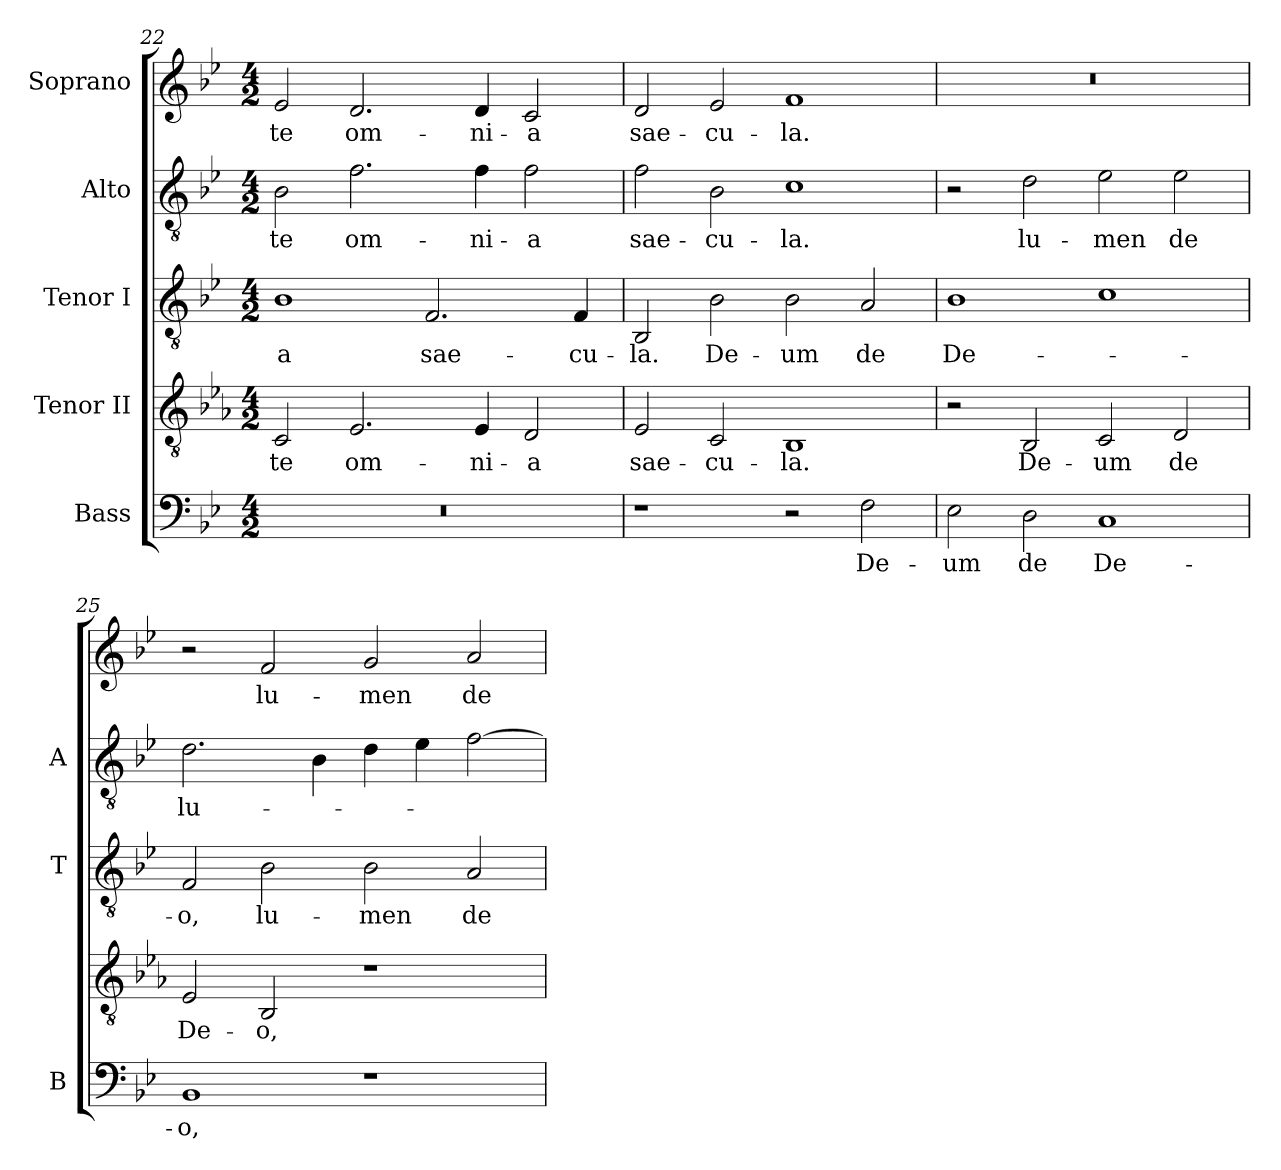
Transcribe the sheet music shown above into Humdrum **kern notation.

**kern	**text	**kern	**text	**kern	**text	**kern	**text	**kern	**text
*part5	*part5	*part4	*part4	*part3	*part3	*part2	*part2	*part1	*part1
*staff5	*staff5	*staff4	*staff4	*staff3	*staff3	*staff2	*staff2	*staff1	*staff1
*I"Bass	*	*I"Tenor II	*	*I"Tenor I	*	*I"Alto	*	*I"Soprano	*
*I'B	*	*	*	*I'T	*	*I'A	*	*	*
*clefF4	*	*clefGv2	*	*clefGv2	*	*clefGv2	*	*clefG2	*
*	*	*ITrd-4c-7	*	*	*	*	*	*	*
*k[b-e-]	*	*k[b-e-]	*	*k[b-e-]	*	*k[b-e-]	*	*k[b-e-]	*
*B-:	*	*B-:	*	*B-:	*	*B-:	*	*B-:	*
*M4/2	*	*M4/2	*	*M4/2	*	*M4/2	*	*M4/2	*
=22	=22	=22	=22	=22	=22	=22	=22	=22	=22
!LO:N:vis=1	!	!	!	!	!	!	!	!	!
!	!	!	!LO:LY:b:color=#000000	!	!	!	!	!	!
!	!	!	!	!	!LO:LY:b:color=#000000	!	!	!	!
!	!	!	!	!	!	!	!LO:LY:b:color=#000000	!	!
!	!	!	!	!	!	!	!	!	!LO:LY:b:color=#000000
0r	.	2Gi/	-te	1B-i	-a	2B-i\	-te	2e-i/	-te
!	!	!	!LO:LY:b:color=#000000	!	!	!	!	!	!
!	!	!	!	!	!	!	!LO:LY:b:color=#000000	!	!
!	!	!	!	!	!	!	!	!	!LO:LY:b:color=#000000
.	.	2.B-i/	om-	.	.	2.fi\	om-	2.di/	om-
!	!	!	!	!	!LO:LY:b:color=#000000	!	!	!	!
.	.	.	.	2.Fi/	sae-	.	.	.	.
!	!	!	!LO:LY:b:color=#000000	!	!	!	!	!	!
!	!	!	!	!	!	!	!LO:LY:b:color=#000000	!	!
!	!	!	!	!	!	!	!	!	!LO:LY:b:color=#000000
.	.	4B-i/	-ni-	.	.	4fi\	-ni-	4di/	-ni-
!	!	!	!LO:LY:b:color=#000000	!	!	!	!	!	!
!	!	!	!	!	!	!	!LO:LY:b:color=#000000	!	!
!	!	!	!	!	!	!	!	!	!LO:LY:b:color=#000000
.	.	2Ai/	-a	.	.	2fi\	-a	2ci/	-a
!	!	!	!	!	!LO:LY:b:color=#000000	!	!	!	!
.	.	.	.	4Fi/	-cu-	.	.	.	.
=23	=23	=23	=23	=23	=23	=23	=23	=23	=23
!	!	!	!LO:LY:b:color=#000000	!	!	!	!	!	!
!	!	!	!	!	!LO:LY:b:color=#000000	!	!	!	!
!	!	!	!	!	!	!	!LO:LY:b:color=#000000	!	!
!	!	!	!	!	!	!	!	!	!LO:LY:b:color=#000000
1r	.	2B-i/	sae-	2BB-i/	-la.	2fi\	sae-	2di/	sae-
!	!	!	!LO:LY:b:color=#000000	!	!	!	!	!	!
!	!	!	!	!	!LO:LY:b:color=#000000	!	!	!	!
!	!	!	!	!	!	!	!LO:LY:b:color=#000000	!	!
!	!	!	!	!	!	!	!	!	!LO:LY:b:color=#000000
.	.	2Gi/	-cu-	2B-i\	De-	2B-i\	-cu-	2e-i/	-cu-
!	!	!	!LO:LY:b:color=#000000	!	!	!	!	!	!
!	!	!	!	!	!LO:LY:b:color=#000000	!	!	!	!
!	!	!	!	!	!	!	!LO:LY:b:color=#000000	!	!
!	!	!	!	!	!	!	!	!	!LO:LY:b:color=#000000
2r	.	1Fi	-la.	2B-i\	-um	1ci	-la.	1fi	-la.
!	!LO:LY:b:color=#000000	!	!	!	!	!	!	!	!
!	!	!	!	!	!LO:LY:b:color=#000000	!	!	!	!
2Fi\	De-	.	.	2Ai/	de	.	.	.	.
=24	=24	=24	=24	=24	=24	=24	=24	=24	=24
!	!LO:LY:b:color=#000000	!	!	!	!	!	!	!	!
!	!	!	!	!	!LO:LY:b:color=#000000	!	!	!LO:N:vis=1	!
2E-i\	-um	2r	.	1B-i	De-	2r	.	0r	.
!	!LO:LY:b:color=#000000	!	!	!	!	!	!	!	!
!	!	!	!LO:LY:b:color=#000000	!	!	!	!	!	!
!	!	!	!	!	!	!	!LO:LY:b:color=#000000	!	!
2Di\	de	2Fi/	De-	.	.	2di\	lu-	.	.
!	!LO:LY:b:color=#000000	!	!	!	!	!	!	!	!
!	!	!	!LO:LY:b:color=#000000	!	!	!	!	!	!
!	!	!	!	!	!	!	!LO:LY:b:color=#000000	!	!
1Ci	De-	2Gi/	-um	1ci	.	2e-i\	-men	.	.
!	!	!	!LO:LY:b:color=#000000	!	!	!	!	!	!
!	!	!	!	!	!	!	!LO:LY:b:color=#000000	!	!
.	.	2Ai/	de	.	.	2e-i\	de	.	.
!!LO:LB:g=z
=25	=25	=25	=25	=25	=25	=25	=25	=25	=25
!	!LO:LY:b:color=#000000	!	!	!	!	!	!	!	!
!	!	!	!LO:LY:b:color=#000000	!	!	!	!	!	!
!	!	!	!	!	!LO:LY:b:color=#000000	!	!	!	!
!	!	!	!	!	!	!	!LO:LY:b:color=#000000	!	!
1BB-i	-o,	2B-i/	De-	2Fi/	-o,	2.di\	lu-	2r	.
!	!	!	!LO:LY:b:color=#000000	!	!	!	!	!	!
!	!	!	!	!	!LO:LY:b:color=#000000	!	!	!	!
!	!	!	!	!	!	!	!	!	!LO:LY:b:color=#000000
.	.	2Fi/	-o,	2B-i\	lu-	.	.	2fi/	lu-
.	.	.	.	.	.	4B-i\	.	.	.
!	!	!	!	!	!LO:LY:b:color=#000000	!	!	!	!
!	!	!	!	!	!	!	!	!	!LO:LY:b:color=#000000
1r	.	1r	.	2B-i\	-men	4di\	.	2gi/	-men
.	.	.	.	.	.	4e-i\	.	.	.
!	!	!	!	!	!LO:LY:b:color=#000000	!	!	!	!
!	!	!	!	!	!	!	!	!	!LO:LY:b:color=#000000
.	.	.	.	2Ai/	de	[>2fi\	.	2ai/	de
=	=	=	=	=	=	=	=	=	=
*-	*-	*-	*-	*-	*-	*-	*-	*-	*-
